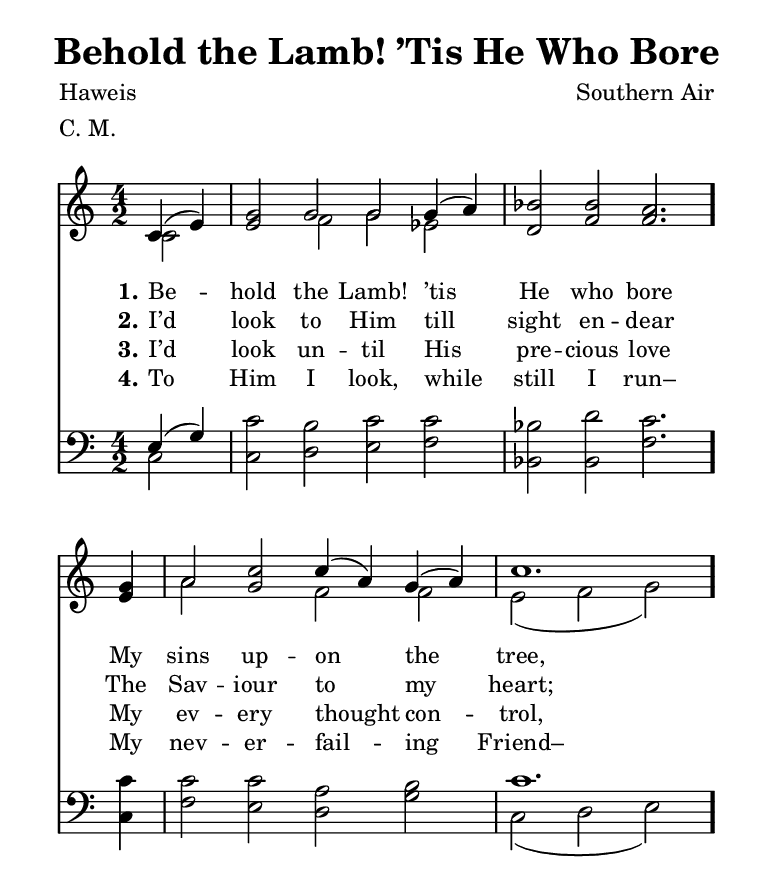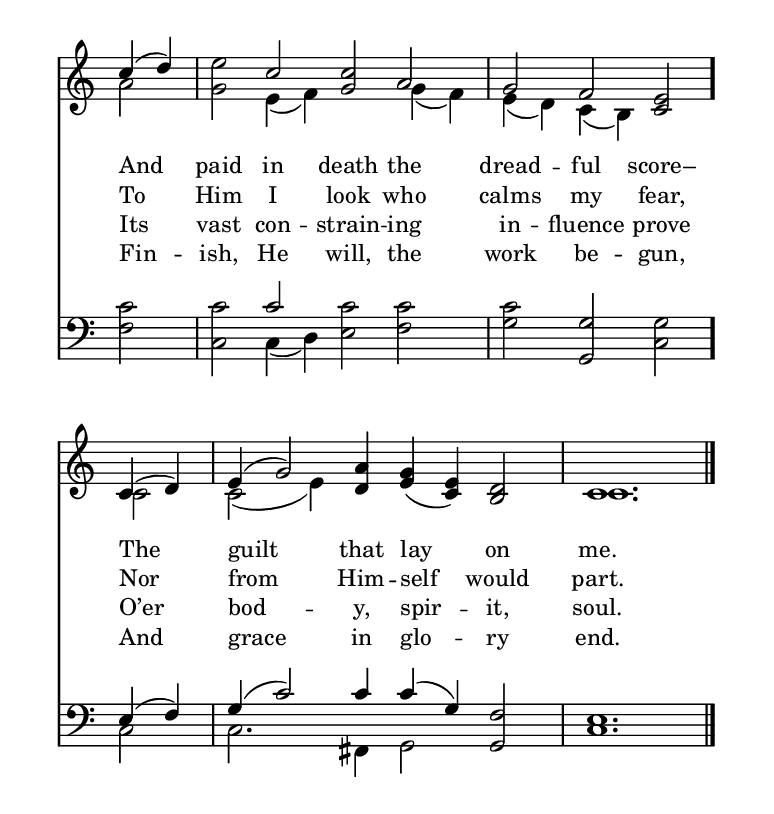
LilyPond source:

\include "common/global.ily"
\paper {
  \include "common/paper.ily"
  ragged-bottom = ##t
  ragged-last-bottom = ##t
  systems-per-page = #(cond (is-eogsized 2) (#t #f))
  %page-count = ##f
}

\header{
  hymnnumber = "61"
  title = "Behold the Lamb! ’Tis He Who Bore"
  tunename = "St. Louis"
  meter = "C. M."
  poet = "Haweis"
  composer = "Southern Air"
  %copyright = ""
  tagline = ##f
}

% for fermata in MIDI
ta = { \tempo 2=80 }
tb = { \tempo 2=40 }

global = {
  \include "common/overrides.ily"
  \override Staff.TimeSignature.style = #'numbered
  \time 4/2
  \override Score.MetronomeMark.transparent = ##t % hide all fermata changes too
  \ta
  \key c \major
  \partial 2
  \autoBeamOff
}

notesSoprano = {
\global
\relative c' {

  { c4( e4) | g2 g2 g2 g4( a4) | bes2 bes2 a2. }
  { g4 | a2 c2 c4( a4) g4( a4) | c1. }
  { c4( d4) | e2 c2 c2 a2 | g2 f2 e2 }
%  { c4( d4) | e4( g4) a4 g4( e4) | d2 c1 } % this is how it looks in my probably-mismarked photocopy
  { c4( d4) | e4( g2) a4 g4( e4) d2 | c1. } % I changed the c1 to a c1. at the end to make it fit, and moved the barcheck

  \bar "|."

}
}

notesAlto = {
\global
\relative e' {

  { c2 | e2 f2 g2 ees2 | d2 f2 f2. }
  { e4 | a2 g2 f2 f2 | e2( f2 g2) }
  { a2 | g2 e4( f4) g2 g4( f4) | e4( d4) c4( b4) c2 }
  { c2 | c2( e4) d4 e4( c4) b2 | c1. }

}
}

notesTenor = {
\global
\relative a {

  { e4( g4) | c2 b2 c2 c2 | bes2 d2 c2. }
  { c4 | c2 c2 a2 b2 | c1. }
  { c2 | c2 c2 c2 c2 | c2 g2 g2 }
  { e4( f4) | g4( c2) c4 c4( g4) f2 | e1. }

}
}

notesBass = {
\global
\relative f {

  { c2 | c2 d2 e2 f2 | bes,2 bes2 f'2. }
  { c4 | f2 e2 d2 g2 | c,2( d2 e2) }
  { f2 | c2 c4( d4) e2 f2 | g2 g,2 c2 }
  { c2 | c2. fis,4 g2 g2 | c1. }

}
}

wordsA = \lyricmode {
\set stanza = "1."

Be -- hold the Lamb! ’tis He who bore \bar "."
My sins up -- on the tree, \bar "." \break
And paid in death the dread -- ful score– \bar "."
The guilt that lay on me. \bar "." \break

}

wordsB = \lyricmode {
\set stanza = "2."

I’d look to Him till sight en -- dear
The Sav -- iour to my heart;
To Him I look who calms my fear,
Nor from Him -- self would part.

}

wordsC = \lyricmode {
\set stanza = "3."

I’d look un -- til His pre -- cious love
My ev -- ery thought con -- trol,
Its vast con -- strain -- ing in -- fluence prove
O’er bod -- y, spir -- it, soul.

}

wordsD = \lyricmode {
\set stanza = "4."

To Him I look, while still I run–
My nev -- er -- fail -- ing Friend–
Fin -- ish, He will, the work be -- gun,
And grace in glo -- ry end.

}

\score {
  \context ChoirStaff <<
    \context Staff = upper <<
      \set Staff.autoBeaming = ##f
      \set ChoirStaff.systemStartDelimiter = #'SystemStartBar
      \set ChoirStaff.printPartCombineTexts = ##f
      \partcombine #'(2 . 9) \notesSoprano \notesAlto
      \context NullVoice = sopranos { \voiceOne << \notesSoprano >> }
      \context NullVoice = altos { \voiceTwo << \notesAlto >> }
      \context Lyrics = one   \lyricsto sopranos \wordsA
      \context Lyrics = two   \lyricsto sopranos \wordsB
      \context Lyrics = three \lyricsto sopranos \wordsC
      \context Lyrics = four  \lyricsto sopranos \wordsD
      %\context Lyrics = five  \lyricsto sopranos \wordsE
    >>
    \context Staff = men <<
      \set Staff.autoBeaming = ##f
      \clef bass
      \set ChoirStaff.printPartCombineTexts = ##f
      \partcombine #'(2 . 9) \notesTenor \notesBass
      \context NullVoice = tenors { \voiceOne << \notesTenor >> }
      \context NullVoice = basses { \voiceTwo << \notesBass >> }
    >>
  >>
  \layout {
    \include "common/layout.ily"
  }
  \midi{
    \include "common/midi.ily"
  }
}

\version "2.19.49"  % necessary for upgrading to future LilyPond versions.

% vi:set et ts=2 sw=2 ai nocindent syntax=lilypond:
